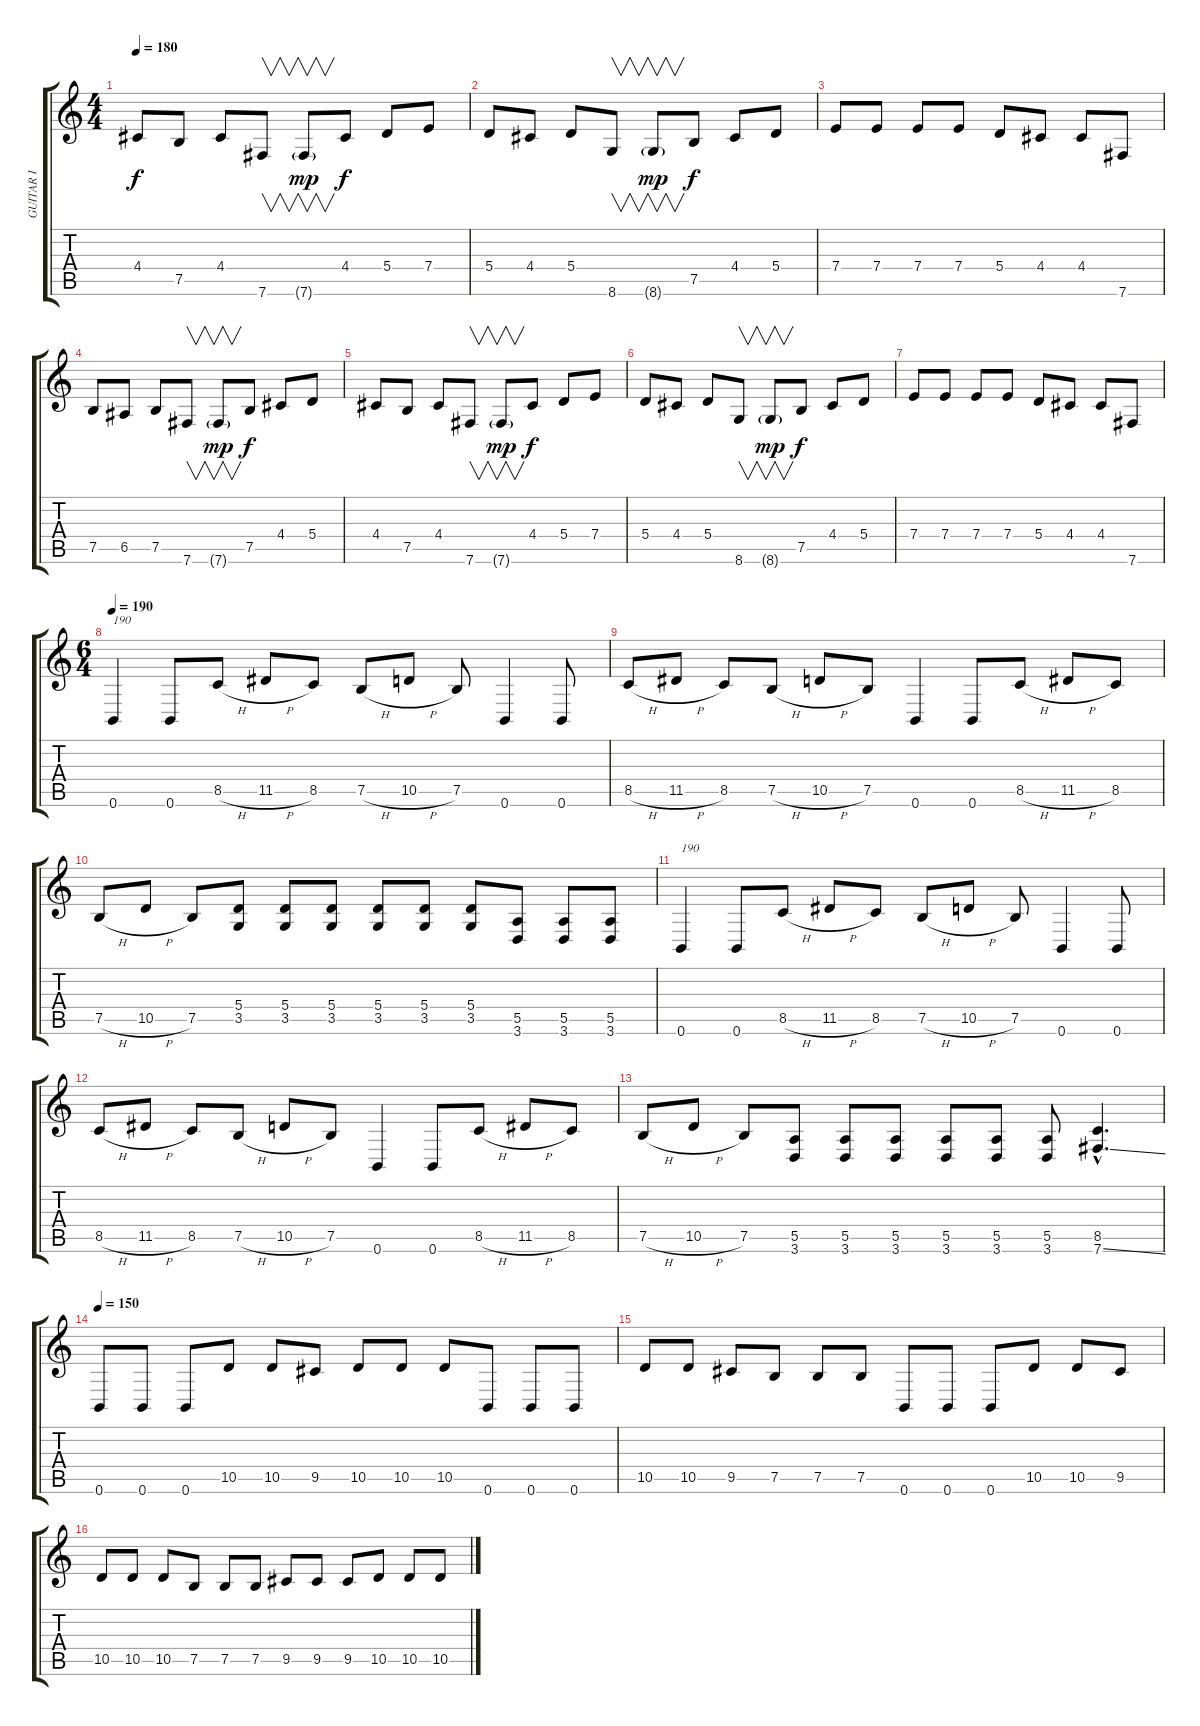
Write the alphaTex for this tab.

\track ("GUITAR I" "GUITAR I") {instrument distortionguitar}
\staff {score tabs}
\tuning (B3 Gb3 D3 A2 E2 B1) {hide}
\ts (4 4)
\tempo 180
\clef g2
\ks c
4.4.8{dy f} 7.5.8 4.4.8 7.6.8{v} 7.6{g}.8{v dy mp} 4.4.8{dy f} 5.4.8 7.4.8 |
5.4.8 4.4.8 5.4.8 8.6.8{v} 8.6{g}.8{v dy mp} 7.5.8{dy f} 4.4.8 5.4.8 |
7.4.8 7.4.8 7.4.8 7.4.8 5.4.8 4.4.8 4.4.8 7.6.8 |
7.5.8 6.5.8 7.5.8 7.6.8{v} 7.6{g}.8{v dy mp} 7.5.8{dy f} 4.4.8 5.4.8 |
4.4.8 7.5.8 4.4.8 7.6.8{v} 7.6{g}.8{v dy mp} 4.4.8{dy f} 5.4.8 7.4.8 |
5.4.8 4.4.8 5.4.8 8.6.8{v} 8.6{g}.8{v dy mp} 7.5.8{dy f} 4.4.8 5.4.8 |
7.4.8 7.4.8 7.4.8 7.4.8 5.4.8 4.4.8 4.4.8 7.6.8 |
\ts (6 4)
\tempo 190
0.6.4{txt "190"} 0.6.8 8.5{h}.8 11.5{h}.8 8.5.8 7.5{h}.8 10.5{h}.8 7.5.8 0.6.4 0.6.8 |
8.5{h}.8 11.5{h}.8 8.5.8 7.5{h}.8 10.5{h}.8 7.5.8 0.6.4 0.6.8 8.5{h}.8 11.5{h}.8 8.5.8 |
7.5{h}.8 10.5{h}.8 7.5.8 (5.4 3.5).8 (5.4 3.5).8 (5.4 3.5).8 (5.4 3.5).8 (5.4 3.5).8 (5.4 3.5).8 (5.5 3.6).8 (5.5 3.6).8 (5.5 3.6).8 |
0.6.4{txt "190"} 0.6.8 8.5{h}.8 11.5{h}.8 8.5.8 7.5{h}.8 10.5{h}.8 7.5.8 0.6.4 0.6.8 |
8.5{h}.8 11.5{h}.8 8.5.8 7.5{h}.8 10.5{h}.8 7.5.8 0.6.4 0.6.8 8.5{h}.8 11.5{h}.8 8.5.8 |
7.5{h}.8 10.5{h}.8 7.5.8 (5.5 3.6).8 (5.5 3.6).8 (5.5 3.6).8 (5.5 3.6).8 (5.5 3.6).8 (5.5 3.6).8 (8.5{hac} 7.6{ss hac}).4{d} |
\tempo 150
0.6.8 0.6.8 0.6.8 10.5.8 10.5.8 9.5.8 10.5.8 10.5.8 10.5.8 0.6.8 0.6.8 0.6.8 |
10.5.8 10.5.8 9.5.8 7.5.8 7.5.8 7.5.8 0.6.8 0.6.8 0.6.8 10.5.8 10.5.8 9.5.8 |
10.5.8 10.5.8 10.5.8 7.5.8 7.5.8 7.5.8 9.5.8 9.5.8 9.5.8 10.5.8 10.5.8 10.5.8
